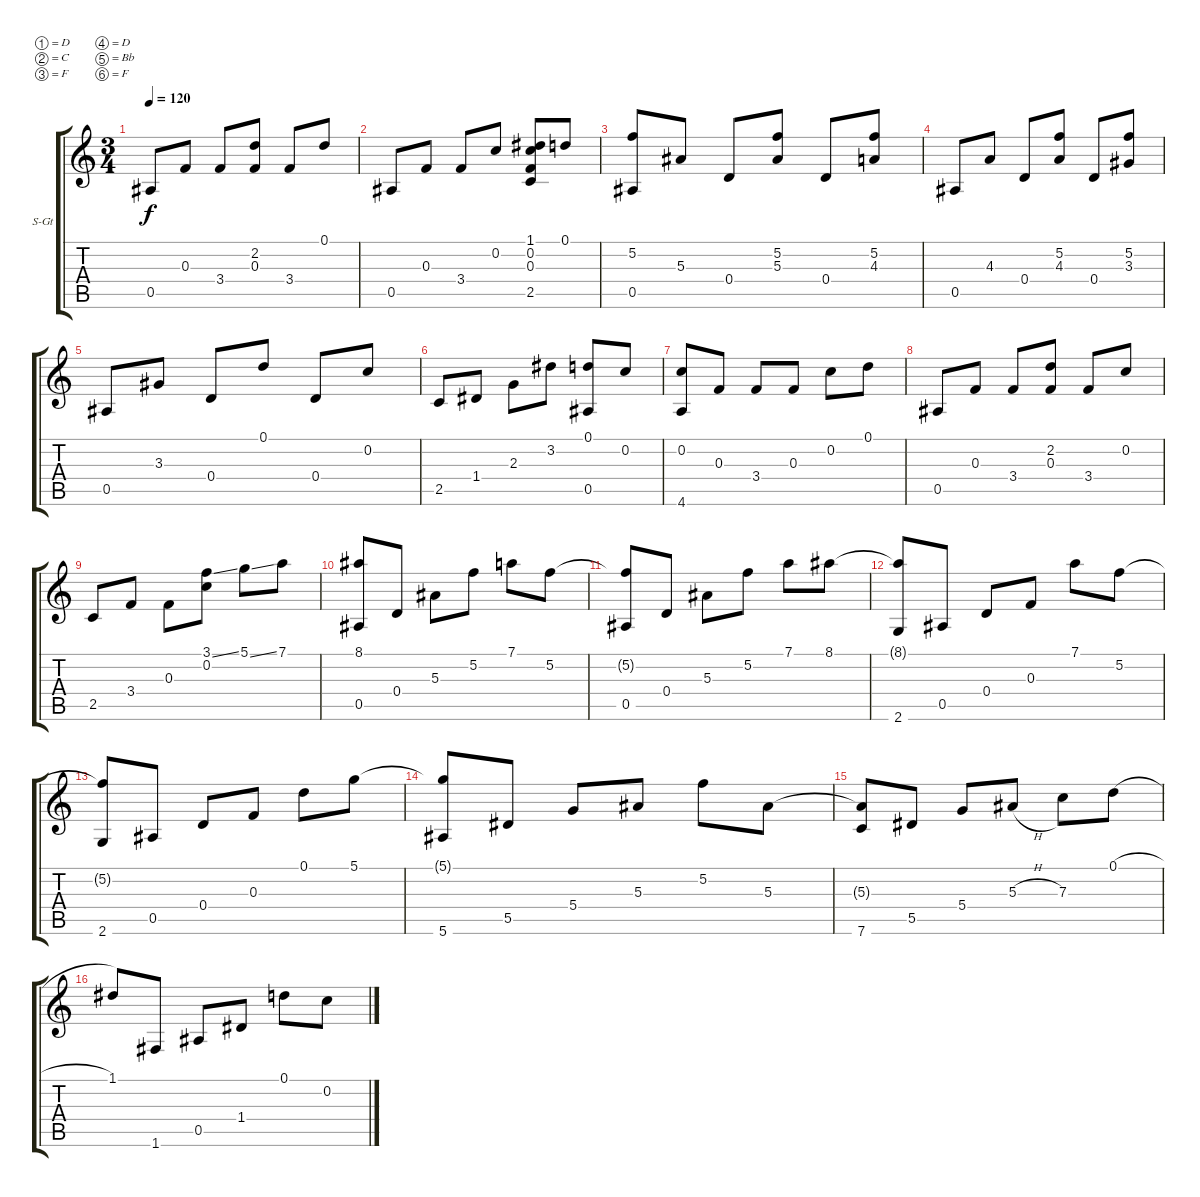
\bracketExtendMode groupsimilarinstruments
\firstSystemTrackNameOrientation horizontal
\otherSystemsTrackNameOrientation horizontal
\track ("Spur 1" "S-Gt") {instrument fx4atmosphere}
\staff {score tabs}
\tuning (D4 C4 F3 D3 Bb2 F2)
\displaytranspose 12
\ts (3 4)
\tempo 120
\clef g2
\ks c
0.5.8{dy f} 0.3.8 3.4.8 (2.2 0.3).8 3.4.8 0.1.8 |
0.5.8 0.3.8 3.4.8 0.2.8 (1.1 0.2 0.3 2.5).8 0.1.8 |
(5.2 0.5).8 5.3.8 0.4.8 (5.2 5.3).8 0.4.8 (5.2 4.3).8 |
0.5.8 4.3.8 0.4.8 (5.2 4.3).8 0.4.8 (5.2 3.3).8 |
0.5.8 3.3.8 0.4.8 0.1.8 0.4.8 0.2.8 |
2.5.8 1.4.8 2.3.8 3.2.8 (0.1 0.5).8 0.2.8 |
(0.2 4.6).8 0.3.8 3.4.8 0.3.8 0.2.8 0.1.8 |
0.5.8 0.3.8 3.4.8 (2.2 0.3).8 3.4.8 0.2.8 |
2.5.8 3.4.8 0.3.8 (3.1{ss} 0.2).8 5.1{ss}.8 7.1.8 |
(8.1 0.5).8 0.4.8 5.3.8 5.2.8 7.1.8 5.2.8 |
(5.2{t} 0.5).8 0.4.8 5.3.8 5.2.8 7.1.8 8.1.8 |
(8.1{t} 2.6).8 0.5.8 0.4.8 0.3.8 7.1.8 5.2.8 |
(5.2{t} 2.6).8 0.5.8 0.4.8 0.3.8 0.1.8 5.1.8 |
(5.1{t} 5.6).8 5.5.8 5.4.8 5.3.8 5.2.8 5.3.8 |
(5.3{t} 7.6).8 5.5.8 5.4.8 5.3{h}.8 7.3.8 0.1{h}.8 |
1.1.8 1.6.8 0.5.8 1.4.8 0.1.8 0.2.8
